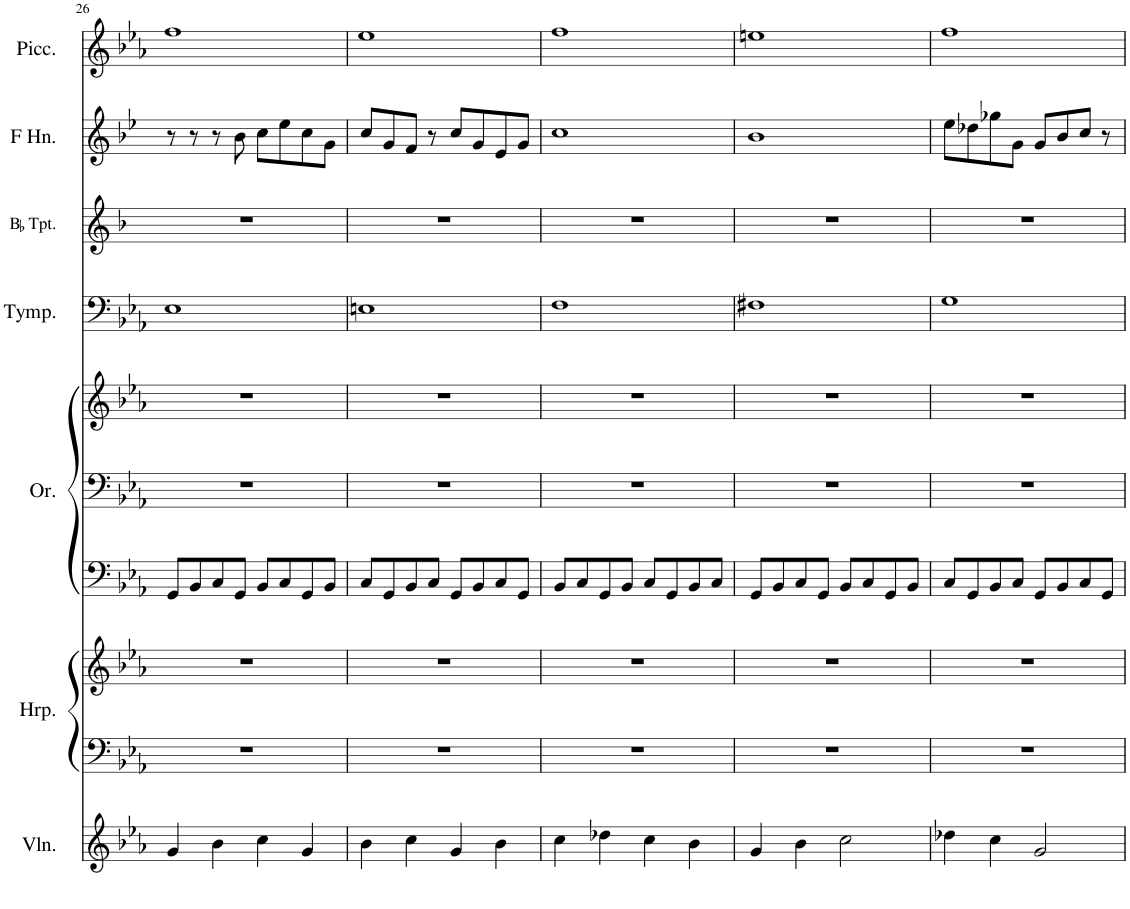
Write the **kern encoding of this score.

**kern	**kern	**kern	**kern	**kern	**kern	**kern	**kern	**kern	**kern
*part7	*part6	*part6	*part5	*part5	*part5	*part4	*part3	*part2	*part1
*staff10	*staff9	*staff8	*staff7	*staff6	*staff5	*staff4	*staff3	*staff2	*staff1
*I"Violin	*I"Harp	*	*I"Organ	*	*	*I"Tympani	*I"BaccidentalFlat Trumpet	*I"Horn	*I"Piccolo
*I'Vln.	*I'Hrp.	*	*I'Or.	*	*	*I'Tymp.	*I'BaccidentalFlat Tpt.	*	*I'Picc.
!!LO:PB:g=z
*clefG2	*clefF4	*clefG2	*clefF4	*clefF4	*clefG2	*clefF4	*clefG2	*clefG2	*clefG2
*	*	*	*	*	*	*	*Trd1c2	*Trd4c7	*Trd-7c-12
*k[b-e-a-]	*k[b-e-a-]	*k[b-e-a-]	*k[b-e-a-]	*k[b-e-a-]	*k[b-e-a-]	*k[b-e-a-]	*k[b-]	*k[b-e-]	*k[b-e-a-]
*M4/4	*M4/4	*M4/4	*M4/4	*M4/4	*M4/4	*M4/4	*M4/4	*M4/4	*M4/4
=26	=26	=26	=26	=26	=26	=26	=26	=26	=26
4g/	1r	1r	8GG/L	1r	1r	1E-	1r	8r	1ff
.	.	.	8BB-/	.	.	.	.	8r	.
4b-\	.	.	8C/	.	.	.	.	8r	.
.	.	.	8GG/J	.	.	.	.	8b-\	.
4cc\	.	.	8BB-/L	.	.	.	.	8cc\L	.
.	.	.	8C/	.	.	.	.	8ee-\	.
4g/	.	.	8GG/	.	.	.	.	8cc\	.
.	.	.	8BB-/J	.	.	.	.	8g\J	.
=27	=27	=27	=27	=27	=27	=27	=27	=27	=27
4b-\	1r	1r	8C/L	1r	1r	1En	1r	8cc/L	1ee-
.	.	.	8GG/	.	.	.	.	8g/	.
4cc\	.	.	8BB-/	.	.	.	.	8f/J	.
.	.	.	8C/J	.	.	.	.	8r	.
4g/	.	.	8GG/L	.	.	.	.	8cc/L	.
.	.	.	8BB-/	.	.	.	.	8g/	.
4b-\	.	.	8C/	.	.	.	.	8e-/	.
.	.	.	8GG/J	.	.	.	.	8g/J	.
=28	=28	=28	=28	=28	=28	=28	=28	=28	=28
4cc\	1r	1r	8BB-/L	1r	1r	1F	1r	1cc	1ff
.	.	.	8C/	.	.	.	.	.	.
4dd-X\	.	.	8GG/	.	.	.	.	.	.
.	.	.	8BB-/J	.	.	.	.	.	.
4cc\	.	.	8C/L	.	.	.	.	.	.
.	.	.	8GG/	.	.	.	.	.	.
4b-\	.	.	8BB-/	.	.	.	.	.	.
.	.	.	8C/J	.	.	.	.	.	.
=29	=29	=29	=29	=29	=29	=29	=29	=29	=29
4g/	1r	1r	8GG/L	1r	1r	1F#X	1r	1b-	1een
.	.	.	8BB-/	.	.	.	.	.	.
4b-\	.	.	8C/	.	.	.	.	.	.
.	.	.	8GG/J	.	.	.	.	.	.
2cc\	.	.	8BB-/L	.	.	.	.	.	.
.	.	.	8C/	.	.	.	.	.	.
.	.	.	8GG/	.	.	.	.	.	.
.	.	.	8BB-/J	.	.	.	.	.	.
=30	=30	=30	=30	=30	=30	=30	=30	=30	=30
4dd-X\	1r	1r	8C/L	1r	1r	1G	1r	8ee-\L	1ff
.	.	.	8GG/	.	.	.	.	8dd-X\	.
4cc\	.	.	8BB-/	.	.	.	.	8gg-X\	.
.	.	.	8C/J	.	.	.	.	8g\J	.
2g/	.	.	8GG/L	.	.	.	.	8g/L	.
.	.	.	8BB-/	.	.	.	.	8b-/	.
.	.	.	8C/	.	.	.	.	8cc/J	.
.	.	.	8GG/J	.	.	.	.	8r	.
=	=	=	=	=	=	=	=	=	=
*-	*-	*-	*-	*-	*-	*-	*-	*-	*-
